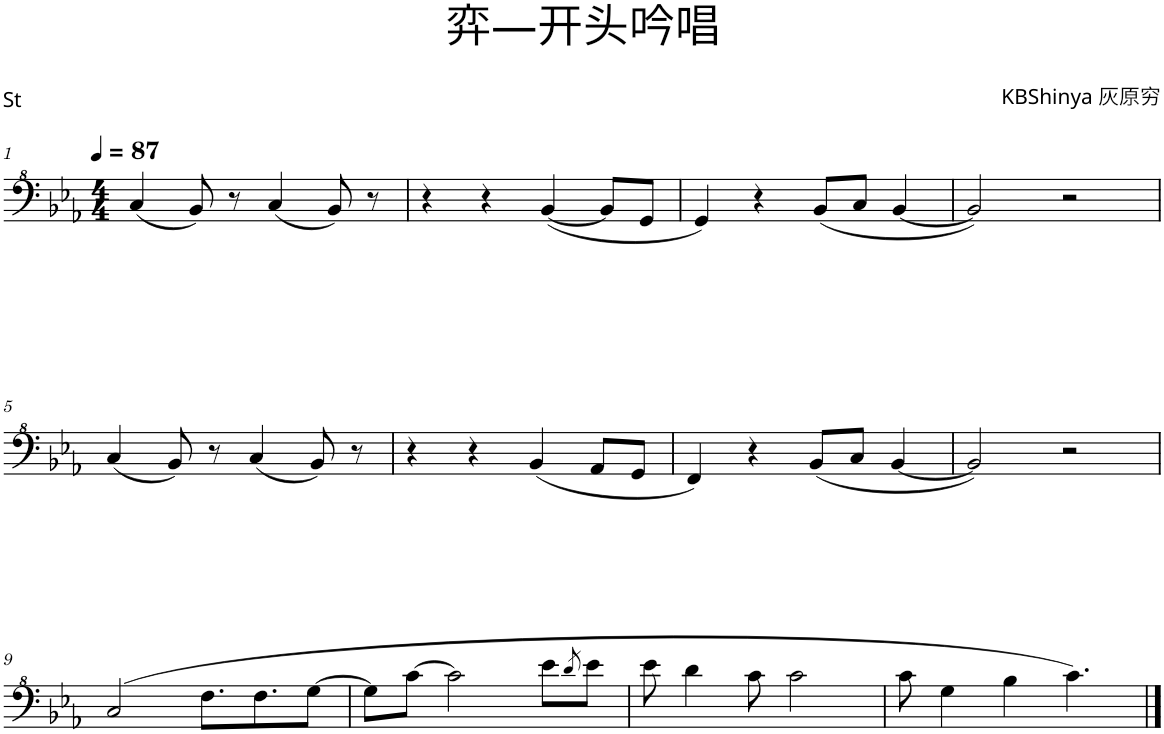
**kern
*part1
*staff1
*I"Piano
*I'Pno.
*clefF^4
*k[b-e-a-]
*M4/4
*MM87
=1
(4c/
8B-/)
8r
(4c/
8B-/)
8r
=2
4r
4r
([4B-/
8B-/L]
8G/J
=3
4G/)
4r
(8B-/L
8c/J
[4B-/
=4
2B-/])
2r
!!LO:LB:g=z
=5
(4c/
8B-/)
8r
(4c/
8B-/)
8r
=6
4r
4r
(4B-/
8A-/L
8G/J
=7
4F/)
4r
(8B-/L
8c/J
[4B-/
=8
2B-/])
2r
!!LO:LB:g=z
=9
(2c/
8.f\L
8.f\
[8g\J
=10
8g\L]
[8cc\J
2cc\]
8ee-\L
8qdd/
8ee-\J
=11
8ee-\
4dd\
8cc\
2cc\
=12
8cc\
4g\
4b-\
4.cc\)
==
*-
